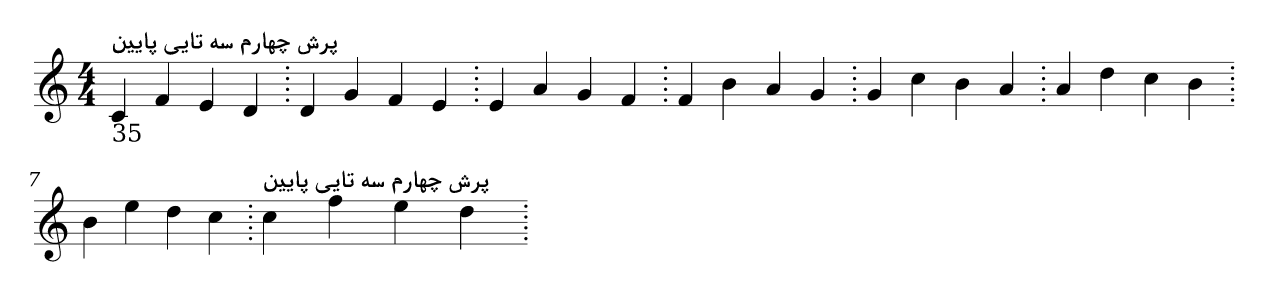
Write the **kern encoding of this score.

**kern
*part1
*staff1
!!LO:PB:g=z
*clefG2
*k[]
*C:
*M4/4
=1
!LO:TX:b:t=35
!LO:TX:a:t=پرش چهارم سه تایی پایین
4ci/
4fi/
4ei/
4di/
=2.
*k[]
*C:
4di/
4gi/
4fi/
4ei/
=3.
*k[]
*C:
4ei/
4ai/
4gi/
4fi/
=4.
*k[]
*C:
4fi/
4bi\
4ai/
4gi/
!!LO:LB:g=z
=5.
*k[]
*C:
4gi/
4cci\
4bi\
4ai/
=6.
*k[]
*C:
4ai/
4ddi\
4cci\
4bi\
=7.
*k[]
*C:
4bi\
4eei\
4ddi\
4cci\
!!LO:LB:g=z
=8.
*k[]
*C:
!LO:TX:a:t=پرش چهارم سه تایی پایین
4cci\
4ffi\
4eei\
4ddi\
=.
*-
